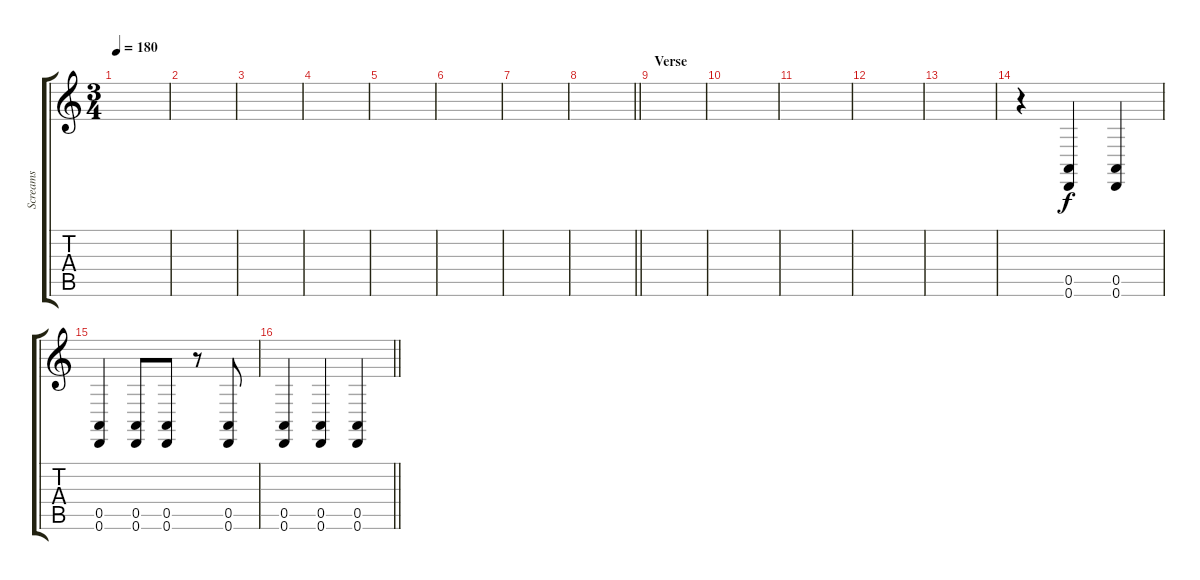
\track ("Screams" "Screams") {instrument gunshot}
\staff {score tabs}
\tuning (E4 B3 G3 D3 A2 D2) {hide}
\ts (3 4)
\tempo 180
\clef g2
\ks c
|
|
|
|
|
|
|
\barLineRight lightlight
|
\section ("" "Verse")
|
|
|
|
|
r.4 (0.5 0.6).4 (0.5 0.6).4 |
(0.5 0.6).4 (0.5 0.6).8 (0.5 0.6).8 r.8 (0.5 0.6).8 |
\barLineRight lightlight
(0.5 0.6).4 (0.5 0.6).4 (0.5 0.6).4{instrument applause}
